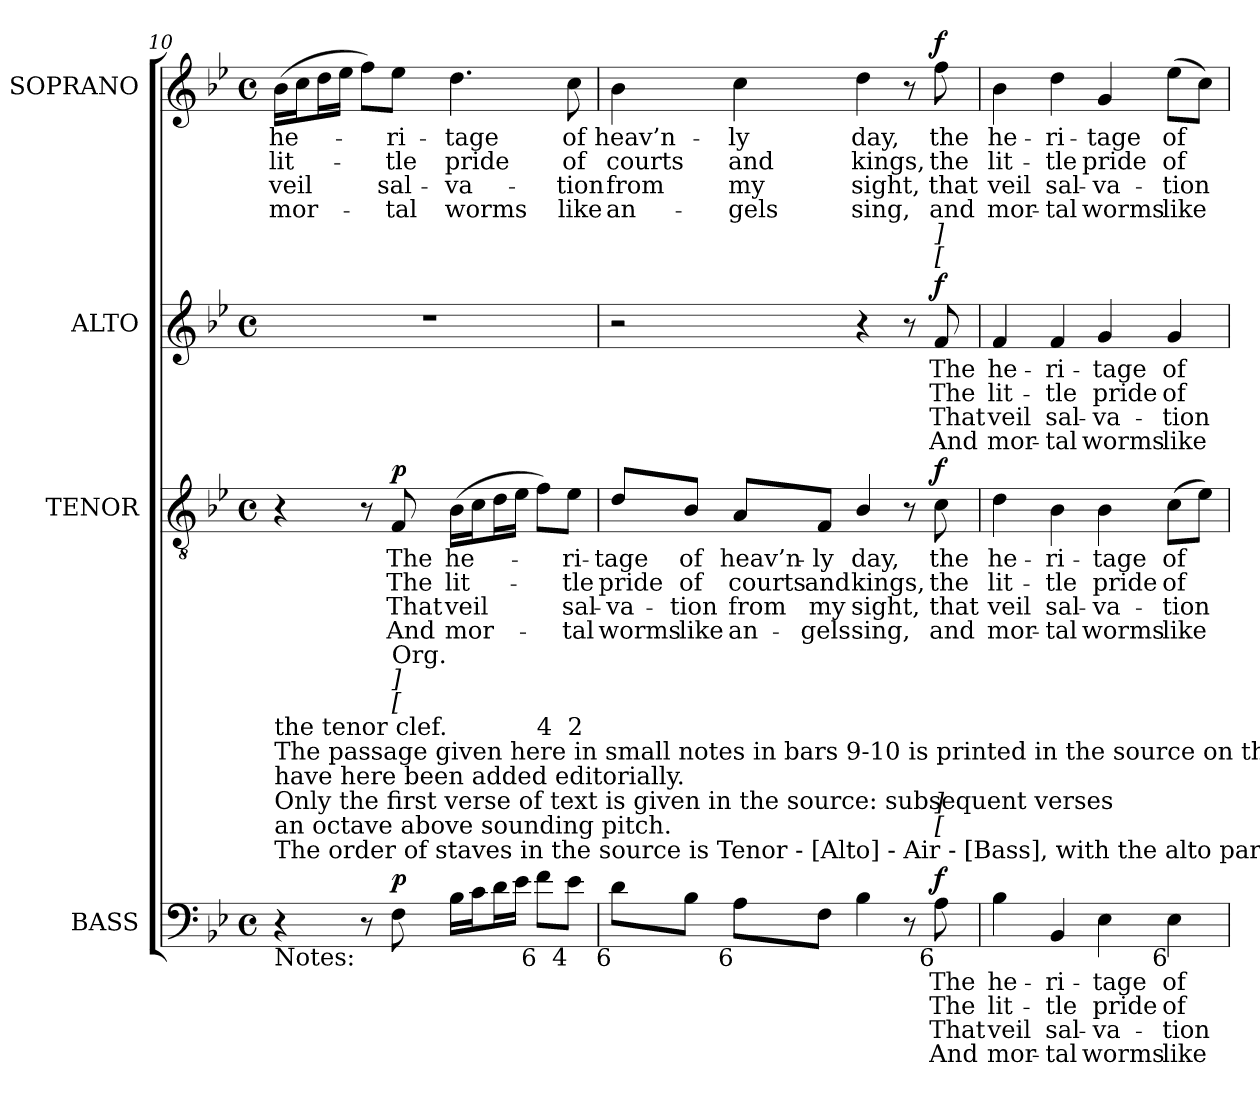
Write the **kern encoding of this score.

**kern	**text	**text	**text	**text	**dynam	**kern	**text	**text	**text	**text	**dynam	**kern	**text	**text	**text	**text	**dynam	**kern	**text	**text	**text	**text	**dynam
*part4	*part4	*part4	*part4	*part4	*part4	*part3	*part3	*part3	*part3	*part3	*part3	*part2	*part2	*part2	*part2	*part2	*part2	*part1	*part1	*part1	*part1	*part1	*part1
*staff4	*staff4	*staff4	*staff4	*staff4	*staff4	*staff3	*staff3	*staff3	*staff3	*staff3	*staff3	*staff2	*staff2	*staff2	*staff2	*staff2	*staff2	*staff1	*staff1	*staff1	*staff1	*staff1	*staff1
*I"BASS	*	*	*	*	*	*I"TENOR	*	*	*	*	*	*I"ALTO	*	*	*	*	*	*I"SOPRANO	*	*	*	*	*
*I'B.	*	*	*	*	*	*I'T.	*	*	*	*	*	*I'A.	*	*	*	*	*	*I'S.	*	*	*	*	*
!!LO:PB:g=z
*clefF4	*	*	*	*	*	*clefGv2	*	*	*	*	*	*clefG2	*	*	*	*	*	*clefG2	*	*	*	*	*
*	*	*	*	*	*	*ITrd7c12	*	*	*	*	*	*	*	*	*	*	*	*	*	*	*	*	*
*k[b-e-]	*	*	*	*	*	*k[b-e-]	*	*	*	*	*	*k[b-e-]	*	*	*	*	*	*k[b-e-]	*	*	*	*	*
*B-:	*	*	*	*	*	*B-:	*	*	*	*	*	*B-:	*	*	*	*	*	*B-:	*	*	*	*	*
*M4/4	*	*	*	*	*	*M4/4	*	*	*	*	*	*M4/4	*	*	*	*	*	*M4/4	*	*	*	*	*
*met(c)	*	*	*	*	*	*met(c)	*	*	*	*	*	*met(c)	*	*	*	*	*	*met(c)	*	*	*	*	*
=10	=10	=10	=10	=10	=10	=10	=10	=10	=10	=10	=10	=10	=10	=10	=10	=10	=10	=10	=10	=10	=10	=10	=10
!LO:TX:b:t=Notes&colon;	!	!	!	!	!	!	!	!	!	!	!	!	!	!	!	!	!	!	!	!	!	!	!
!LO:TX:t=The order of staves in the source is Tenor - [Alto] - Air - [Bass], with the alto part printed in the treble clef	!	!	!	!	!	!	!	!	!	!	!	!	!	!	!	!	!	!	!	!	!	!	!
!LO:TX:t=an octave above sounding pitch.	!	!	!	!	!	!	!	!	!	!	!	!	!	!	!	!	!	!	!	!	!	!	!
!LO:TX:t=Only the first verse of text is given in the source&colon; subsequent verses	!	!	!	!	!	!	!	!	!	!	!	!	!	!	!	!	!	!	!	!	!	!	!
!LO:TX:t=have here been added editorially.	!	!	!	!	!	!	!	!	!	!	!	!	!	!	!	!	!	!	!	!	!	!	!
!LO:TX:t=The passage given here in small notes in bars 9-10 is printed in the source on the bass vocal staff, using	!	!	!	!	!	!	!	!	!	!	!	!	!	!	!	!	!	!	!	!	!	!	!
!LO:TX:t=the tenor clef.	!	!	!	!	!	!	!	!	!	!	!	!	!	!	!	!	!	!	!	!	!	!	!
!	!	!	!	!	!	!	!	!	!	!	!	!	!	!	!	!	!	!	!LO:LY:b:color=#000000	!LO:LY:b:color=#000000	!LO:LY:b:color=#000000	!LO:LY:b:color=#000000	!
4r	.	.	.	.	.	4r	.	.	.	.	.	1r	.	.	.	.	.	(16b-i\LL	he-	lit-	veil	mor-	.
.	.	.	.	.	.	.	.	.	.	.	.	.	.	.	.	.	.	16cci\J	.	.	.	.	.
.	.	.	.	.	.	.	.	.	.	.	.	.	.	.	.	.	.	16ddi\L	.	.	.	.	.
.	.	.	.	.	.	.	.	.	.	.	.	.	.	.	.	.	.	16ee-i\JJ	.	.	.	.	.
8r	.	.	.	.	.	8r	.	.	.	.	.	.	.	.	.	.	.	8ffi\L)	.	.	.	.	.
!	!	!	!	!	!	!	!LO:LY:b:color=#000000	!LO:LY:b:color=#000000	!LO:LY:b:color=#000000	!LO:LY:b:color=#000000	!	!	!	!	!	!	!	!	!	!	!	!	!
!LO:TX:a:i:t=[	!	!	!	!	!	!	!	!	!	!	!	!	!	!	!	!	!	!	!	!	!	!	!
!LO:TX:a:i:t=]	!	!	!	!	!	!	!	!	!	!	!	!	!	!	!	!	!	!	!	!	!	!	!
!LO:TX:a:t=Org.	!	!	!	!	!	!	!	!	!	!	!	!	!	!	!	!	!	!	!	!	!	!	!
!	!	!	!	!	!	!	!	!	!	!	!	!	!	!	!	!	!	!	!LO:LY:b:color=#000000	!LO:LY:b:color=#000000	!LO:LY:b:color=#000000	!LO:LY:b:color=#000000	!
8Fi\	.	.	.	.	p	8FFi/	The	The	That	And	p	.	.	.	.	.	.	8ee-i\J	-ri-	-tle	-sal-	-tal	.
!	!	!	!	!	!	!	!LO:LY:b:color=#000000	!LO:LY:b:color=#000000	!LO:LY:b:color=#000000	!LO:LY:b:color=#000000	!	!	!	!	!	!	!	!	!	!	!	!	!
!	!	!	!	!	!	!	!	!	!	!	!	!	!	!	!	!	!	!	!LO:LY:b:color=#000000	!LO:LY:b:color=#000000	!LO:LY:b:color=#000000	!LO:LY:b:color=#000000	!
16B-i\LL	.	.	.	.	.	(16BB-i\LL	he-	lit-	veil	mor-	.	.	.	.	.	.	.	4.ddi\	-tage	pride	va-	-worms	.
16ci\J	.	.	.	.	.	16Ci\J	.	.	.	.	.	.	.	.	.	.	.	.	.	.	.	.	.
16di\L	.	.	.	.	.	16Di\L	.	.	.	.	.	.	.	.	.	.	.	.	.	.	.	.	.
16e-i\JJ	.	.	.	.	.	16E-i\JJ	.	.	.	.	.	.	.	.	.	.	.	.	.	.	.	.	.
!LO:TX:b:rj:t=6	!	!	!	!	!	!	!	!	!	!	!	!	!	!	!	!	!	!	!	!	!	!	!
!LO:TX:t=4	!	!	!	!	!	!	!	!	!	!	!	!	!	!	!	!	!	!	!	!	!	!	!
8fi\L	.	.	.	.	.	8Fi\L)	.	.	.	.	.	.	.	.	.	.	.	.	.	.	.	.	.
!	!	!	!	!	!	!	!LO:LY:b:color=#000000	!LO:LY:b:color=#000000	!LO:LY:b:color=#000000	!LO:LY:b:color=#000000	!	!	!	!	!	!	!	!	!	!	!	!	!
!LO:TX:b:rj:t=4	!	!	!	!	!	!	!	!	!	!	!	!	!	!	!	!	!	!	!	!	!	!	!
!LO:TX:t=2	!	!	!	!	!	!	!	!	!	!	!	!	!	!	!	!	!	!	!	!	!	!	!
!	!	!	!	!	!	!	!	!	!	!	!	!	!	!	!	!	!	!	!LO:LY:b:color=#000000	!LO:LY:b:color=#000000	!LO:LY:b:color=#000000	!LO:LY:b:color=#000000	!
8e-i\J	.	.	.	.	.	8E-i\J	-ri-	-tle	-sal-	-tal	.	.	.	.	.	.	.	8cci\	of	of	tion	like	.
=11	=11	=11	=11	=11	=11	=11	=11	=11	=11	=11	=11	=11	=11	=11	=11	=11	=11	=11	=11	=11	=11	=11	=11
!	!	!	!	!	!	!	!LO:LY:b:color=#000000	!LO:LY:b:color=#000000	!LO:LY:b:color=#000000	!LO:LY:b:color=#000000	!	!	!	!	!	!	!	!	!	!	!	!	!
!LO:TX:b:rj:t=6	!	!	!	!	!	!	!	!	!	!	!	!	!	!	!	!	!	!	!	!	!	!	!
!	!	!	!	!	!	!	!	!	!	!	!	!	!	!	!	!	!	!	!LO:LY:b:color=#000000	!LO:LY:b:color=#000000	!LO:LY:b:color=#000000	!LO:LY:b:color=#000000	!
8di\L	.	.	.	.	.	8Di/L	-tage	pride	va-	-worms	.	2r	.	.	.	.	.	4b-i\	heav’n-	courts	from	an-	.
!	!	!	!	!	!	!	!LO:LY:b:color=#000000	!LO:LY:b:color=#000000	!LO:LY:b:color=#000000	!LO:LY:b:color=#000000	!	!	!	!	!	!	!	!	!	!	!	!	!
8B-i\J	.	.	.	.	.	8BB-i/J	of	of	tion	like	.	.	.	.	.	.	.	.	.	.	.	.	.
!	!	!	!	!	!	!	!LO:LY:b:color=#000000	!LO:LY:b:color=#000000	!LO:LY:b:color=#000000	!LO:LY:b:color=#000000	!	!	!	!	!	!	!	!	!	!	!	!	!
!LO:TX:b:rj:t=6	!	!	!	!	!	!	!	!	!	!	!	!	!	!	!	!	!	!	!	!	!	!	!
!	!	!	!	!	!	!	!	!	!	!	!	!	!	!	!	!	!	!	!LO:LY:b:color=#000000	!LO:LY:b:color=#000000	!LO:LY:b:color=#000000	!LO:LY:b:color=#000000	!
8Ai\L	.	.	.	.	.	8AAi/L	heav’n-	courts	from	an-	.	.	.	.	.	.	.	4cci\	-ly	and	-my	gels	.
!	!	!	!	!	!	!	!LO:LY:b:color=#000000	!LO:LY:b:color=#000000	!LO:LY:b:color=#000000	!LO:LY:b:color=#000000	!	!	!	!	!	!	!	!	!	!	!	!	!
8Fi\J	.	.	.	.	.	8FFi/J	-ly	and	-my	gels	.	.	.	.	.	.	.	.	.	.	.	.	.
!	!	!	!	!	!	!	!LO:LY:b:color=#000000	!LO:LY:b:color=#000000	!LO:LY:b:color=#000000	!LO:LY:b:color=#000000	!	!	!	!	!	!	!	!	!	!	!	!	!
!	!	!	!	!	!	!	!	!	!	!	!	!	!	!	!	!	!	!	!LO:LY:b:color=#000000	!LO:LY:b:color=#000000	!LO:LY:b:color=#000000	!LO:LY:b:color=#000000	!
4B-i\	.	.	.	.	.	4BB-i/	day,	kings,	sight,	sing,	.	4r	.	.	.	.	.	4ddi\	day,	kings,	sight,	sing,	.
8r	.	.	.	.	.	8r	.	.	.	.	.	8r	.	.	.	.	.	8r	.	.	.	.	.
!	!LO:LY:b:color=#000000	!LO:LY:b:color=#000000	!LO:LY:b:color=#000000	!LO:LY:b:color=#000000	!	!	!	!	!	!	!	!	!	!	!	!	!	!	!	!	!	!	!
!	!	!	!	!	!	!	!LO:LY:b:color=#000000	!LO:LY:b:color=#000000	!LO:LY:b:color=#000000	!LO:LY:b:color=#000000	!	!	!	!	!	!	!	!	!	!	!	!	!
!	!	!	!	!	!	!	!	!	!	!	!	!	!LO:LY:b:color=#000000	!LO:LY:b:color=#000000	!LO:LY:b:color=#000000	!LO:LY:b:color=#000000	!	!	!	!	!	!	!
!	!	!	!	!	!	!	!	!	!	!	!	!LO:TX:a:i:t=[	!	!	!	!	!	!	!	!	!	!	!
!	!	!	!	!	!	!	!	!	!	!	!	!LO:TX:a:i:t=]	!	!	!	!	!	!	!	!	!	!	!
!LO:TX:a:i:t=[	!	!	!	!	!	!	!	!	!	!	!	!	!	!	!	!	!	!	!	!	!	!	!
!LO:TX:a:i:t=]	!	!	!	!	!	!	!	!	!	!	!	!	!	!	!	!	!	!	!	!	!	!	!
!LO:TX:b:rj:t=6	!	!	!	!	!	!	!	!	!	!	!	!	!	!	!	!	!	!	!	!	!	!	!
!	!	!	!	!	!	!	!	!	!	!	!	!	!	!	!	!	!	!	!LO:LY:b:color=#000000	!LO:LY:b:color=#000000	!LO:LY:b:color=#000000	!LO:LY:b:color=#000000	!
8Ai\	The	The	That	And	f	8Ci\	the	the	that	and	f	8fi/	The	The	That	And	f	8ffi\	the	the	that	and	f
=12	=12	=12	=12	=12	=12	=12	=12	=12	=12	=12	=12	=12	=12	=12	=12	=12	=12	=12	=12	=12	=12	=12	=12
!	!LO:LY:b:color=#000000	!LO:LY:b:color=#000000	!LO:LY:b:color=#000000	!LO:LY:b:color=#000000	!	!	!	!	!	!	!	!	!	!	!	!	!	!	!	!	!	!	!
!	!	!	!	!	!	!	!LO:LY:b:color=#000000	!LO:LY:b:color=#000000	!LO:LY:b:color=#000000	!LO:LY:b:color=#000000	!	!	!	!	!	!	!	!	!	!	!	!	!
!	!	!	!	!	!	!	!	!	!	!	!	!	!LO:LY:b:color=#000000	!LO:LY:b:color=#000000	!LO:LY:b:color=#000000	!LO:LY:b:color=#000000	!	!	!	!	!	!	!
!	!	!	!	!	!	!	!	!	!	!	!	!	!	!	!	!	!	!	!LO:LY:b:color=#000000	!LO:LY:b:color=#000000	!LO:LY:b:color=#000000	!LO:LY:b:color=#000000	!
4B-i\	he-	lit-	veil	mor-	.	4Di\	he-	lit-	veil	mor-	.	4fi/	he-	lit-	veil	mor-	.	4b-i\	he-	lit-	veil	mor-	.
!	!LO:LY:b:color=#000000	!LO:LY:b:color=#000000	!LO:LY:b:color=#000000	!LO:LY:b:color=#000000	!	!	!	!	!	!	!	!	!	!	!	!	!	!	!	!	!	!	!
!	!	!	!	!	!	!	!LO:LY:b:color=#000000	!LO:LY:b:color=#000000	!LO:LY:b:color=#000000	!LO:LY:b:color=#000000	!	!	!	!	!	!	!	!	!	!	!	!	!
!	!	!	!	!	!	!	!	!	!	!	!	!	!LO:LY:b:color=#000000	!LO:LY:b:color=#000000	!LO:LY:b:color=#000000	!LO:LY:b:color=#000000	!	!	!	!	!	!	!
!	!	!	!	!	!	!	!	!	!	!	!	!	!	!	!	!	!	!	!LO:LY:b:color=#000000	!LO:LY:b:color=#000000	!LO:LY:b:color=#000000	!LO:LY:b:color=#000000	!
4BB-i/	-ri-	-tle	-sal-	-tal	.	4BB-i\	-ri-	-tle	-sal-	-tal	.	4fi/	-ri-	-tle	-sal-	-tal	.	4ddi\	-ri-	-tle	-sal-	-tal	.
!	!LO:LY:b:color=#000000	!LO:LY:b:color=#000000	!LO:LY:b:color=#000000	!LO:LY:b:color=#000000	!	!	!	!	!	!	!	!	!	!	!	!	!	!	!	!	!	!	!
!	!	!	!	!	!	!	!LO:LY:b:color=#000000	!LO:LY:b:color=#000000	!LO:LY:b:color=#000000	!LO:LY:b:color=#000000	!	!	!	!	!	!	!	!	!	!	!	!	!
!	!	!	!	!	!	!	!	!	!	!	!	!	!LO:LY:b:color=#000000	!LO:LY:b:color=#000000	!LO:LY:b:color=#000000	!LO:LY:b:color=#000000	!	!	!	!	!	!	!
!	!	!	!	!	!	!	!	!	!	!	!	!	!	!	!	!	!	!	!LO:LY:b:color=#000000	!LO:LY:b:color=#000000	!LO:LY:b:color=#000000	!LO:LY:b:color=#000000	!
4E-i\	-tage	pride	va-	-worms	.	4BB-i\	-tage	pride	va-	-worms	.	4gi/	-tage	pride	va-	-worms	.	4gi/	-tage	pride	va-	-worms	.
!	!LO:LY:b:color=#000000	!LO:LY:b:color=#000000	!LO:LY:b:color=#000000	!LO:LY:b:color=#000000	!	!	!	!	!	!	!	!	!	!	!	!	!	!	!	!	!	!	!
!	!	!	!	!	!	!	!LO:LY:b:color=#000000	!LO:LY:b:color=#000000	!LO:LY:b:color=#000000	!LO:LY:b:color=#000000	!	!	!	!	!	!	!	!	!	!	!	!	!
!	!	!	!	!	!	!	!	!	!	!	!	!	!LO:LY:b:color=#000000	!LO:LY:b:color=#000000	!LO:LY:b:color=#000000	!LO:LY:b:color=#000000	!	!	!	!	!	!	!
!LO:TX:b:rj:t=6	!	!	!	!	!	!	!	!	!	!	!	!	!	!	!	!	!	!	!	!	!	!	!
!	!	!	!	!	!	!	!	!	!	!	!	!	!	!	!	!	!	!	!LO:LY:b:color=#000000	!LO:LY:b:color=#000000	!LO:LY:b:color=#000000	!LO:LY:b:color=#000000	!
4E-i\	of	of	tion	like	.	(8Ci\L	of	of	tion	like	.	4gi/	of	of	tion	like	.	(8ee-i\L	of	of	tion	like	.
.	.	.	.	.	.	8E-i\J)	.	.	.	.	.	.	.	.	.	.	.	8cci\J)	.	.	.	.	.
=	=	=	=	=	=	=	=	=	=	=	=	=	=	=	=	=	=	=	=	=	=	=	=
*-	*-	*-	*-	*-	*-	*-	*-	*-	*-	*-	*-	*-	*-	*-	*-	*-	*-	*-	*-	*-	*-	*-	*-
